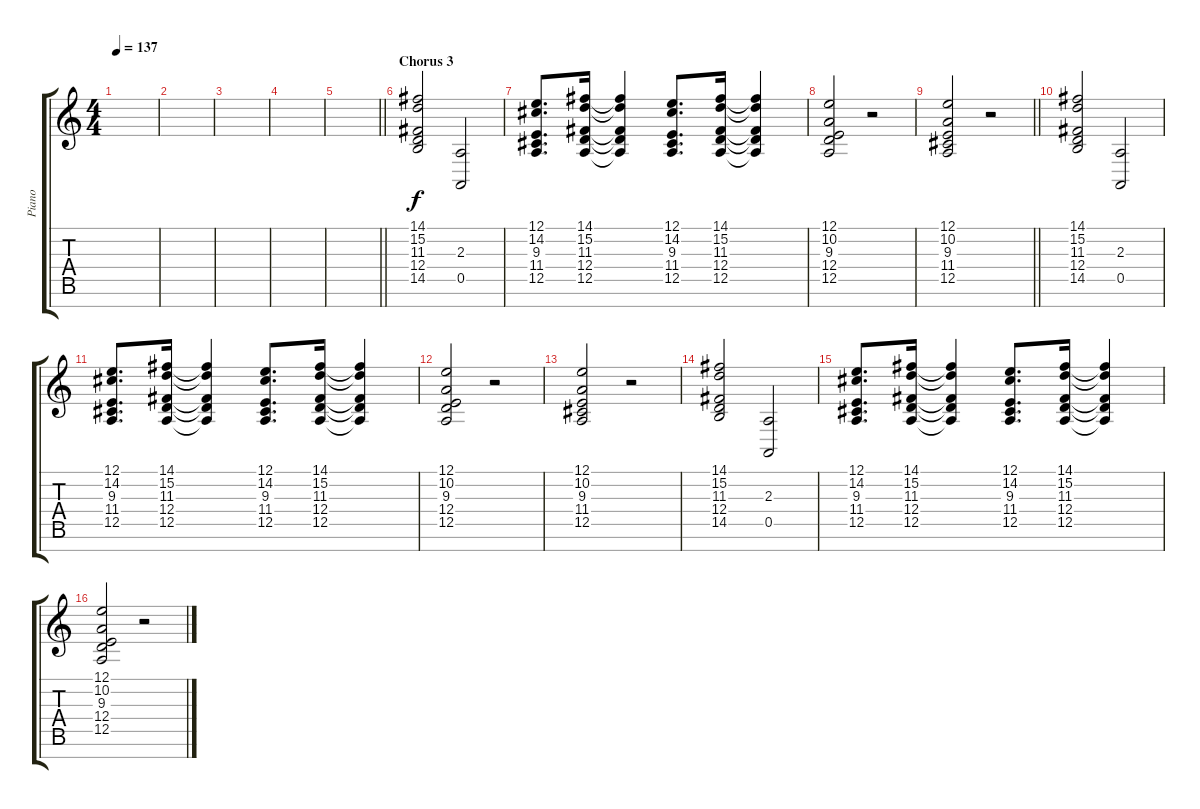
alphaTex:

\track ("Piano" "Piano") {instrument acousticgrandpiano}
\staff {score tabs}
\tuning (E4 B3 G3 D3 A2 E2 B1) {hide}
\ts (4 4)
\tempo 137
\clef g2
\ks c
|
|
|
|
\barLineRight lightlight
|
\section ("" "Chorus 3")
(14.1 15.2 11.3 12.4 14.5).2 (2.3 0.5).2 |
(12.1 14.2 9.3 11.4 12.5).8{d} (14.1 15.2 11.3 12.4 12.5).16 (14.1{t} 15.2{t} 11.3{t} 12.4{t} 12.5{t}).4 (12.1 14.2 9.3 11.4 12.5).8{d} (14.1 15.2 11.3 12.4 12.5).16 (14.1{t} 15.2{t} 11.3{t} 12.4{t} 12.5{t}).4 |
(12.1 10.2 9.3 12.4 12.5).2 r.2 |
\barLineRight lightlight
(12.1 10.2 9.3 11.4 12.5).2 r.2 |
(14.1 15.2 11.3 12.4 14.5).2 (2.3 0.5).2 |
(12.1 14.2 9.3 11.4 12.5).8{d} (14.1 15.2 11.3 12.4 12.5).16 (14.1{t} 15.2{t} 11.3{t} 12.4{t} 12.5{t}).4 (12.1 14.2 9.3 11.4 12.5).8{d} (14.1 15.2 11.3 12.4 12.5).16 (14.1{t} 15.2{t} 11.3{t} 12.4{t} 12.5{t}).4 |
(12.1 10.2 9.3 12.4 12.5).2 r.2 |
(12.1 10.2 9.3 11.4 12.5).2 r.2 |
(14.1 15.2 11.3 12.4 14.5).2 (2.3 0.5).2 |
(12.1 14.2 9.3 11.4 12.5).8{d} (14.1 15.2 11.3 12.4 12.5).16 (14.1{t} 15.2{t} 11.3{t} 12.4{t} 12.5{t}).4 (12.1 14.2 9.3 11.4 12.5).8{d} (14.1 15.2 11.3 12.4 12.5).16 (14.1{t} 15.2{t} 11.3{t} 12.4{t} 12.5{t}).4 |
(12.1 10.2 9.3 12.4 12.5).2 r.2
